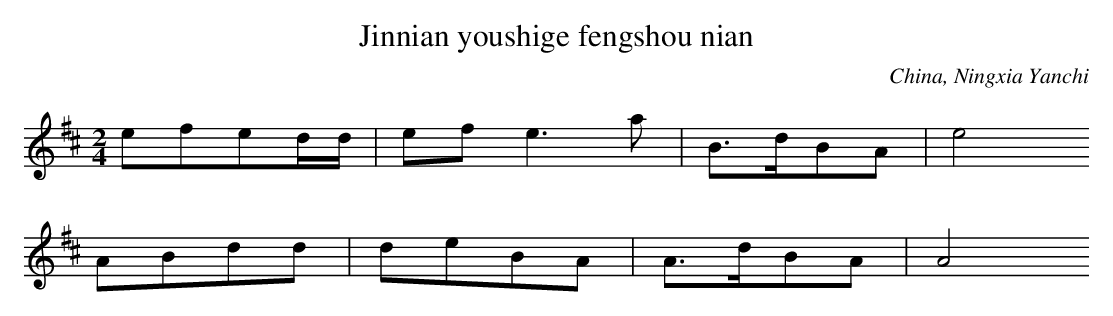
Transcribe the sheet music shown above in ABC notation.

X:1
T: Jinnian youshige fengshou nian
O: China, Ningxia Yanchi
M: 2/4
L: 1/16
K: D
e2f2e2dd | e2f2e6a2 | B3dB2A2 | e8
A2B2d2d2 | d2e2B2A2 | A3dB2A2 | A8
